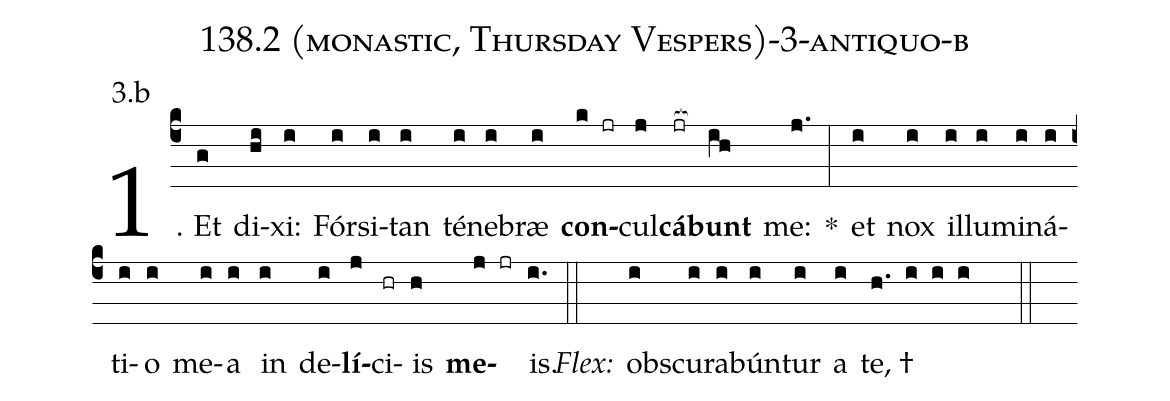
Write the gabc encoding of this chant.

name: 138.2 (monastic, Thursday Vespers)-3-antiquo-b;
annotation: 3.b;
%%
(c4)1. Et(g) di(hi)xi:(i) Fór(i)si(i)tan(i) té(i)ne(i)bræ(i) <b>con</b>(k jr)cul(j)<b>cá</b>(jr[ocb:1{])<b>bunt</b>(ih[ocb:0}]) me:(j.) *(:) et(i) nox(i) il(i)lu(i)mi(i)ná(i)ti(i)o(i) me(i)a(i) in(i) de(i)<b>lí</b>(j)ci(hr)is(h) <b>me</b>(j jr)is.(i.) (::)
<i>Flex:</i>()  obs(i)cu(i)ra(i)bún(i)tur(i) a(i) te, †(h. i i i  ::)
